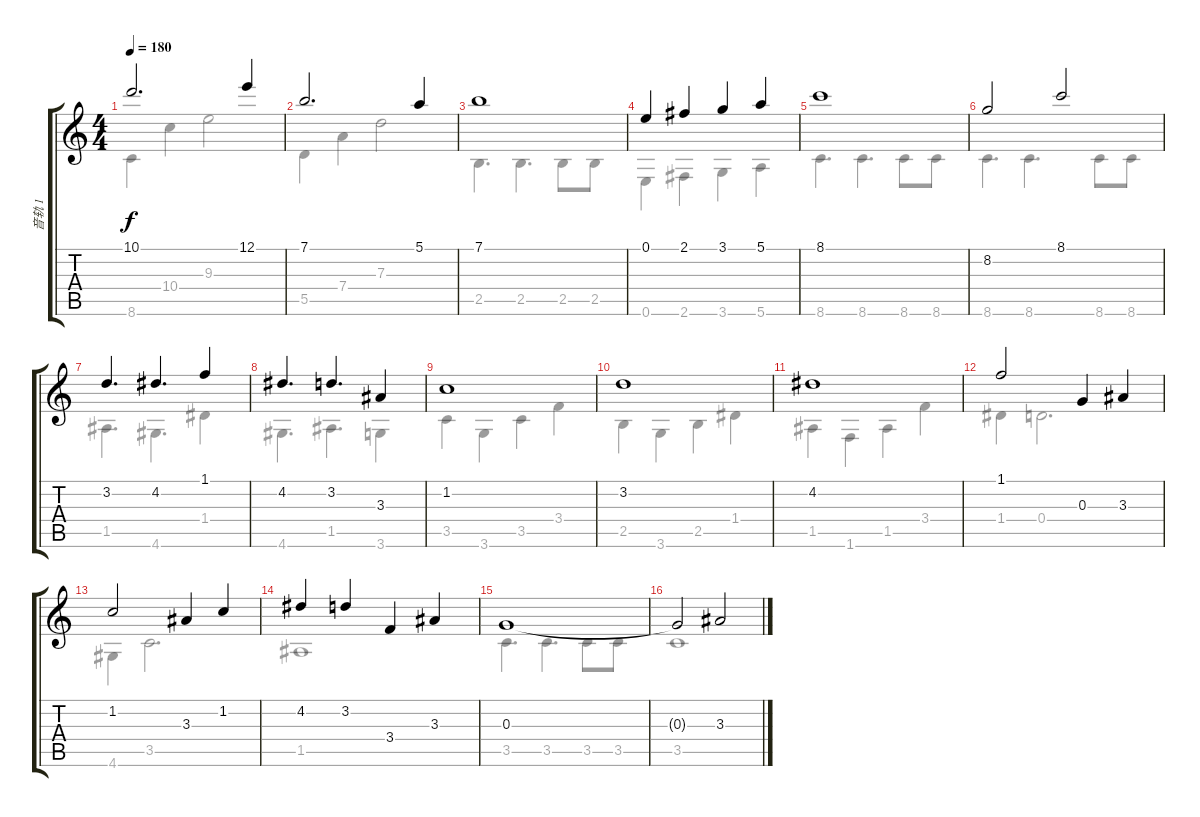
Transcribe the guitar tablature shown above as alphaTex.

\track ("音轨 1" "音轨 1") {instrument acousticguitarsteel}
\staff {score tabs}
\tuning (E4 B3 G3 D3 A2 E2) {hide}
\voice
\ts (4 4)
\tempo 180
\clef g2
\ks c
10.1.2{d dy f} 12.1.4 |
7.1.2{d} 5.1.4 |
7.1.1 |
0.1.4 2.1.4 3.1.4 5.1.4 |
8.1.1 |
8.2.2 8.1.2 |
3.2.4{d} 4.2.4{d} 1.1.4 |
4.2.4{d} 3.2.4{d} 3.3.4 |
1.2.1 |
3.2.1 |
4.2.1 |
1.1.2 0.3.4 3.3.4 |
1.2.2 3.3.4 1.2.4 |
4.2.4 3.2.4 3.4.4 3.3.4 |
0.3.1 |
0.3{t}.2 3.3.2
\voice
\clef g2
\ottava regular
\simile none
\ks c
8.6.4{dy f} 10.4.4 9.3.2 |
5.5.4 7.4.4 7.3.2 |
2.5.4{d} 2.5.4{d} 2.5.8 2.5.8 |
0.6.4 2.6.4 3.6.4 5.6.4 |
8.6.4{d} 8.6.4{d} 8.6.8 8.6.8 |
8.6.4{d} 8.6.4{d} 8.6.8 8.6.8 |
1.5.4{d} 4.6.4{d} 1.4.4 |
4.6.4{d} 1.5.4{d} 3.6.4 |
3.5.4 3.6.4 3.5.4 3.4.4 |
2.5.4 3.6.4 2.5.4 1.4.4 |
1.5.4 1.6.4 1.5.4 3.4.4 |
1.4.4 0.4.2{d} |
4.6.4 3.5.2{d} |
1.5.1 |
3.5.4{d} 3.5.4{d} 3.5.8 3.5.8 |
3.5.1
